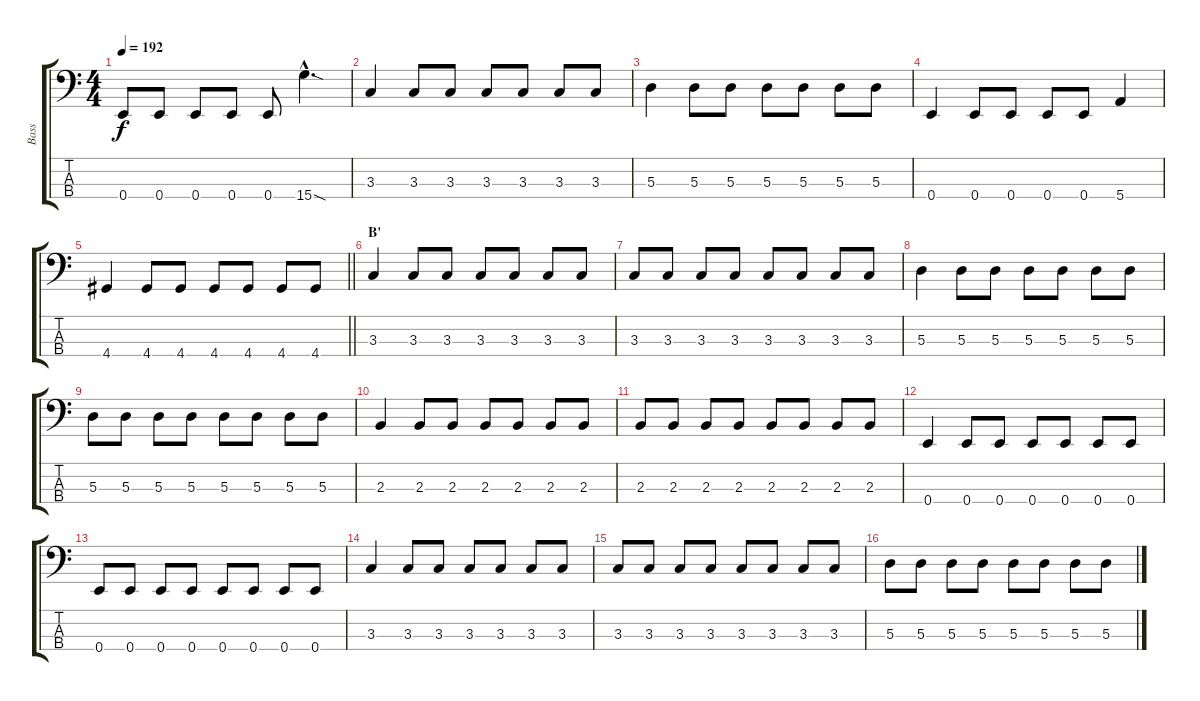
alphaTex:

\track ("Bass" "Bass") {instrument electricbasspick}
\staff {score tabs}
\tuning (G2 D2 A1 E1) {hide}
\ts (4 4)
\tempo 192
\clef f4
\ks c
0.4{t}.8{dy f} 0.4.8 0.4.8 0.4.8 0.4.8 15.4{sod hac}.4{d} |
3.3.4 3.3.8 3.3.8 3.3.8 3.3.8 3.3.8 3.3.8 |
5.3.4 5.3.8 5.3.8 5.3.8 5.3.8 5.3.8 5.3.8 |
0.4.4 0.4.8 0.4.8 0.4.8 0.4.8 5.4.4 |
\barLineRight lightlight
4.4.4 4.4.8 4.4.8 4.4.8 4.4.8 4.4.8 4.4.8 |
\section ("" "B'")
3.3.4 3.3.8 3.3.8 3.3.8 3.3.8 3.3.8 3.3.8 |
3.3.8 3.3.8 3.3.8 3.3.8 3.3.8 3.3.8 3.3.8 3.3.8 |
5.3.4 5.3.8 5.3.8 5.3.8 5.3.8 5.3.8 5.3.8 |
5.3.8 5.3.8 5.3.8 5.3.8 5.3.8 5.3.8 5.3.8 5.3.8 |
2.3.4 2.3.8 2.3.8 2.3.8 2.3.8 2.3.8 2.3.8 |
2.3.8 2.3.8 2.3.8 2.3.8 2.3.8 2.3.8 2.3.8 2.3.8 |
0.4.4 0.4.8 0.4.8 0.4.8 0.4.8 0.4.8 0.4.8 |
0.4.8 0.4.8 0.4.8 0.4.8 0.4.8 0.4.8 0.4.8 0.4.8 |
3.3.4 3.3.8 3.3.8 3.3.8 3.3.8 3.3.8 3.3.8 |
3.3.8 3.3.8 3.3.8 3.3.8 3.3.8 3.3.8 3.3.8 3.3.8 |
5.3.8 5.3.8 5.3.8 5.3.8 5.3.8 5.3.8 5.3.8 5.3.8
